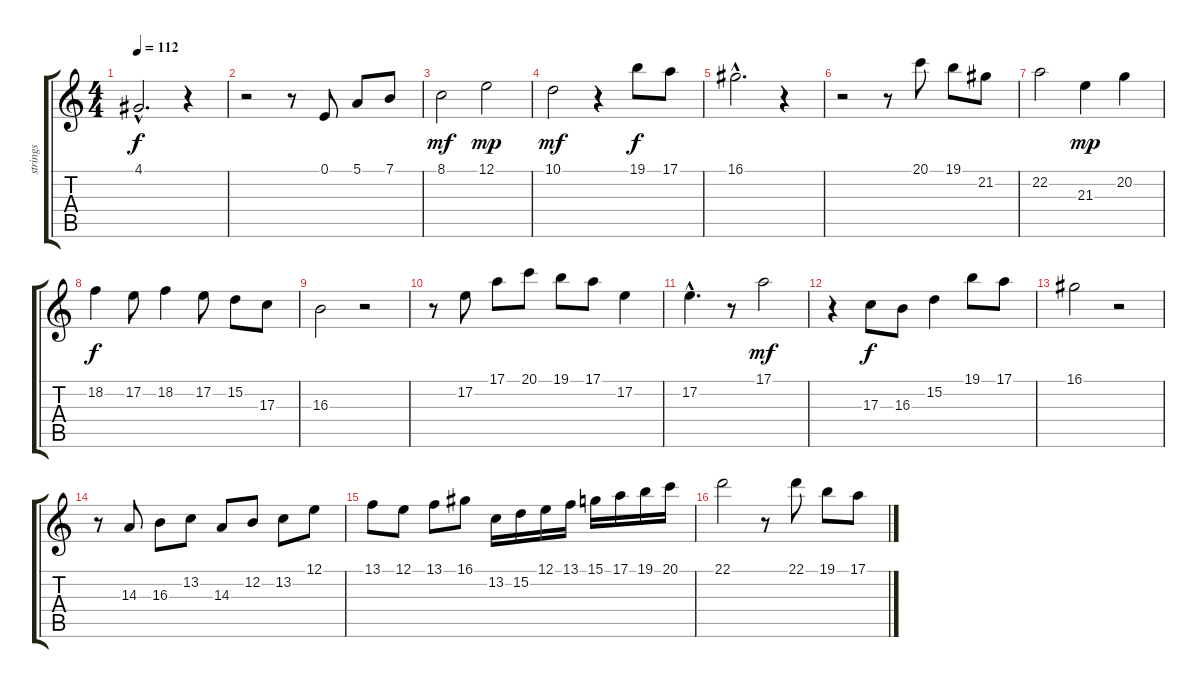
\track ("strings" "strings") {instrument stringensemble1}
\staff {score tabs}
\tuning (E4 B3 G3 D3 A2 E2) {hide}
\ts (4 4)
\tempo 112
\clef g2
\ks c
4.1{hac}.2{d dy f} r.4 |
r.2 r.8 0.1.8 5.1.8 7.1.8 |
8.1.2{dy mf} 12.1.2{dy mp} |
10.1.2{dy mf} r.4 19.1.8{dy f} 17.1.8 |
16.1{hac}.2{d} r.4 |
r.2 r.8 20.1.8 19.1.8 21.2.8 |
22.2.2 21.3.4{dy mp} 20.2.4 |
18.2.4{dy f} 17.2.8 18.2.4 17.2.8 15.2.8 17.3.8 |
16.3.2 r.2 |
r.8 17.2.8 17.1.8 20.1.8 19.1.8 17.1.8 17.2.4 |
17.2{hac}.4{d} r.8 17.1.2{dy mf} |
r.4 17.3.8{dy f} 16.3.8 15.2.4 19.1.8 17.1.8 |
16.1.2 r.2 |
r.8 14.3.8 16.3.8 13.2.8 14.3.8 12.2.8 13.2.8 12.1.8 |
13.1.8 12.1.8 13.1.8 16.1.8 13.2.16 15.2.16 12.1.16 13.1.16 15.1.16 17.1.16 19.1.16 20.1.16 |
22.1.2 r.8 22.1.8 19.1.8 17.1.8
